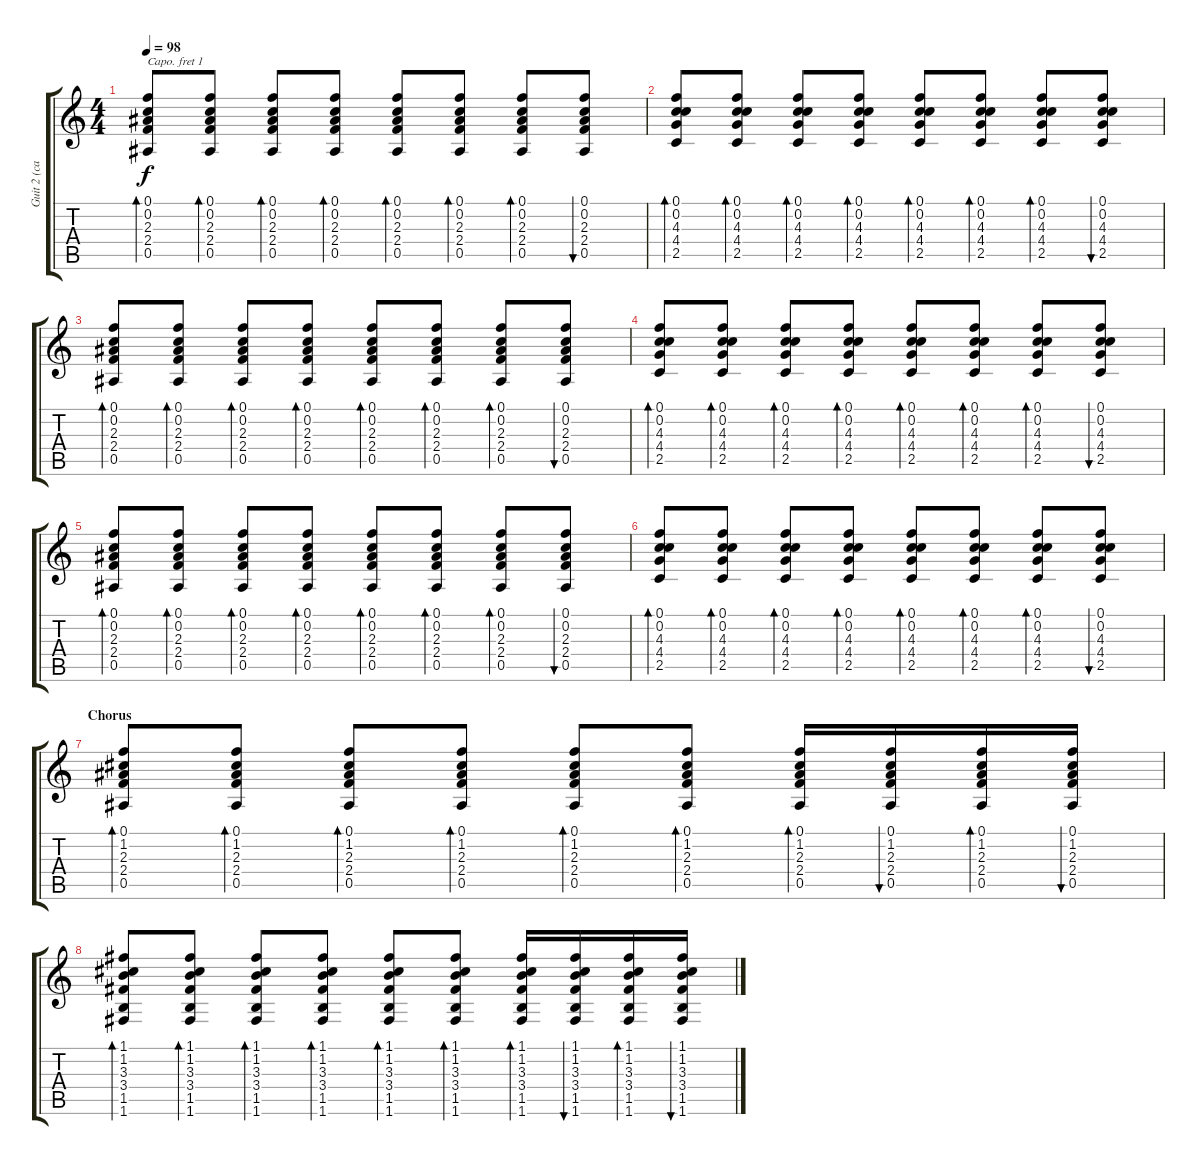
\track ("Guit 2 (capo 1st fret)" "Guit 2 (ca") {instrument acousticguitarsteel}
\staff {score tabs}
\capo 1
\tuning (E4 B3 G3 D3 A2 E2) {hide}
\ts (4 4)
\tempo 98
\clef g2
\ks c
(0.1 0.2 2.3 2.4 0.5).8{bd 60 dy f} (0.1 0.2 2.3 2.4 0.5).8{bd 60} (0.1 0.2 2.3 2.4 0.5).8{bd 60} (0.1 0.2 2.3 2.4 0.5).8{bd 60} (0.1 0.2 2.3 2.4 0.5).8{bd 60} (0.1 0.2 2.3 2.4 0.5).8{bd 60} (0.1 0.2 2.3 2.4 0.5).8{bd 60} (0.1 0.2 2.3 2.4 0.5).8{bu 60} |
(0.1 0.2 4.3 4.4 2.5).8{bd 60} (0.1 0.2 4.3 4.4 2.5).8{bd 60} (0.1 0.2 4.3 4.4 2.5).8{bd 60} (0.1 0.2 4.3 4.4 2.5).8{bd 60} (0.1 0.2 4.3 4.4 2.5).8{bd 60} (0.1 0.2 4.3 4.4 2.5).8{bd 60} (0.1 0.2 4.3 4.4 2.5).8{bd 60} (0.1 0.2 4.3 4.4 2.5).8{bu 60} |
(0.1 0.2 2.3 2.4 0.5).8{bd 60} (0.1 0.2 2.3 2.4 0.5).8{bd 60} (0.1 0.2 2.3 2.4 0.5).8{bd 60} (0.1 0.2 2.3 2.4 0.5).8{bd 60} (0.1 0.2 2.3 2.4 0.5).8{bd 60} (0.1 0.2 2.3 2.4 0.5).8{bd 60} (0.1 0.2 2.3 2.4 0.5).8{bd 60} (0.1 0.2 2.3 2.4 0.5).8{bu 60} |
(0.1 0.2 4.3 4.4 2.5).8{bd 60} (0.1 0.2 4.3 4.4 2.5).8{bd 60} (0.1 0.2 4.3 4.4 2.5).8{bd 60} (0.1 0.2 4.3 4.4 2.5).8{bd 60} (0.1 0.2 4.3 4.4 2.5).8{bd 60} (0.1 0.2 4.3 4.4 2.5).8{bd 60} (0.1 0.2 4.3 4.4 2.5).8{bd 60} (0.1 0.2 4.3 4.4 2.5).8{bu 60} |
(0.1 0.2 2.3 2.4 0.5).8{bd 60} (0.1 0.2 2.3 2.4 0.5).8{bd 60} (0.1 0.2 2.3 2.4 0.5).8{bd 60} (0.1 0.2 2.3 2.4 0.5).8{bd 60} (0.1 0.2 2.3 2.4 0.5).8{bd 60} (0.1 0.2 2.3 2.4 0.5).8{bd 60} (0.1 0.2 2.3 2.4 0.5).8{bd 60} (0.1 0.2 2.3 2.4 0.5).8{bu 60} |
(0.1 0.2 4.3 4.4 2.5).8{bd 60} (0.1 0.2 4.3 4.4 2.5).8{bd 60} (0.1 0.2 4.3 4.4 2.5).8{bd 60} (0.1 0.2 4.3 4.4 2.5).8{bd 60} (0.1 0.2 4.3 4.4 2.5).8{bd 60} (0.1 0.2 4.3 4.4 2.5).8{bd 60} (0.1 0.2 4.3 4.4 2.5).8{bd 60} (0.1 0.2 4.3 4.4 2.5).8{bu 60} |
\section ("" "Chorus")
(0.1 1.2 2.3 2.4 0.5).8{bd 60} (0.1 1.2 2.3 2.4 0.5).8{bd 60} (0.1 1.2 2.3 2.4 0.5).8{bd 60} (0.1 1.2 2.3 2.4 0.5).8{bd 60} (0.1 1.2 2.3 2.4 0.5).8{bd 60} (0.1 1.2 2.3 2.4 0.5).8{bd 60} (0.1 1.2 2.3 2.4 0.5).16{bd 60} (0.1 1.2 2.3 2.4 0.5).16{bu 60} (0.1 1.2 2.3 2.4 0.5).16{bd 60} (0.1 1.2 2.3 2.4 0.5).16{bu 60} |
(1.1 1.2 3.3 3.4 1.5 1.6).8{bd 60} (1.1 1.2 3.3 3.4 1.5 1.6).8{bd 60} (1.1 1.2 3.3 3.4 1.5 1.6).8{bd 60} (1.1 1.2 3.3 3.4 1.5 1.6).8{bd 60} (1.1 1.2 3.3 3.4 1.5 1.6).8{bd 60} (1.1 1.2 3.3 3.4 1.5 1.6).8{bd 60} (1.1 1.2 3.3 3.4 1.5 1.6).16{bd 60} (1.1 1.2 3.3 3.4 1.5 1.6).16{bu 60} (1.1 1.2 3.3 3.4 1.5 1.6).16{bd 60} (1.1 1.2 3.3 3.4 1.5 1.6).16{bu 60}
